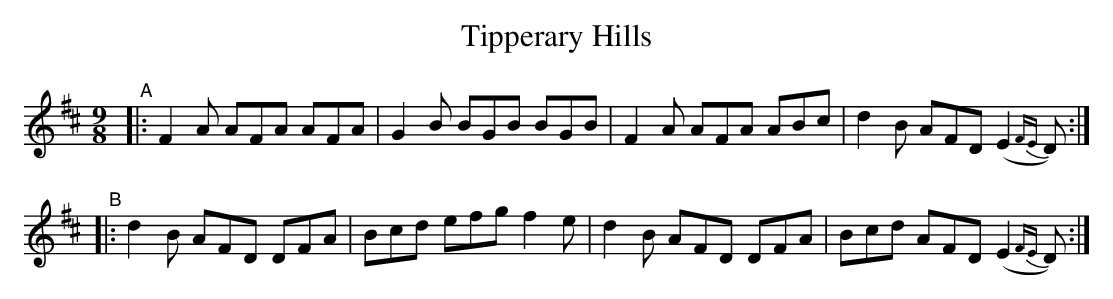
X:1
T: Tipperary Hills
M: 9/8
L: 1/8
K: D
"^A"|: F2A AFA AFA | G2B BGB BGB | F2A AFA ABc | d2B AFD (E2{FE}D) :|
"^B"|: d2B AFD DFA | Bcd efg f2e | d2B AFD DFA | Bcd AFD (E2{FE}D) :|
